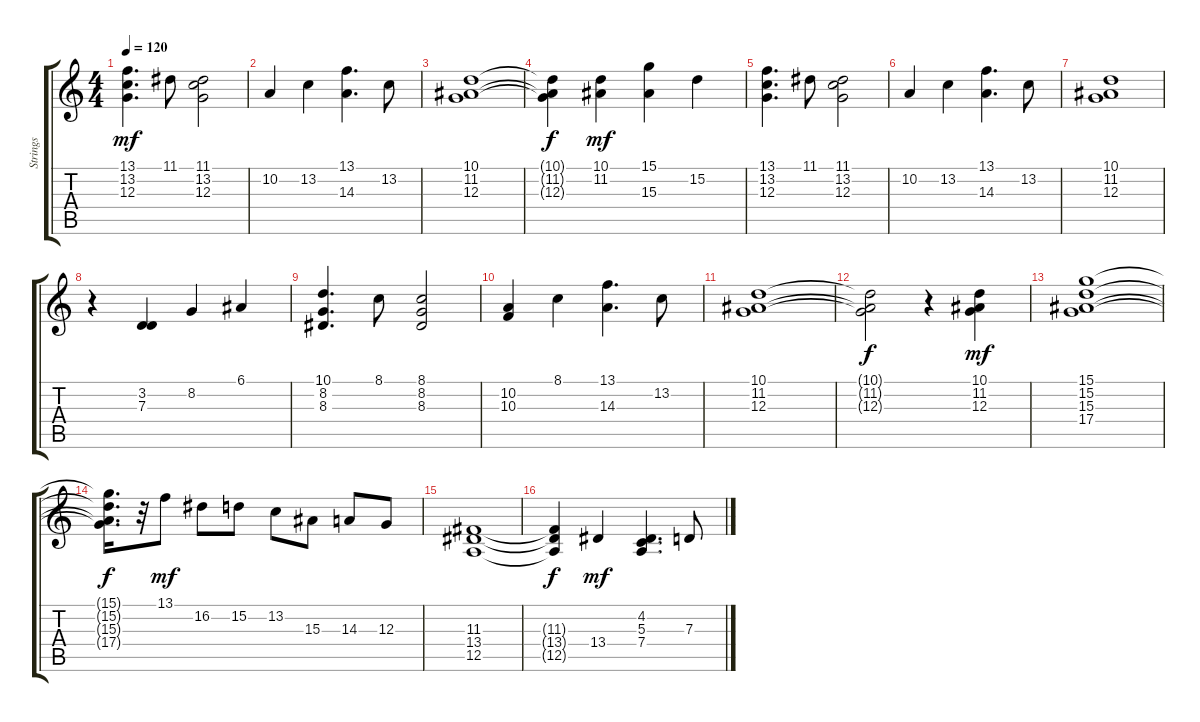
\track ("Strings" "Strings") {instrument stringensemble1}
\staff {score tabs}
\tuning (E4 B3 G3 D3 A2 E2) {hide}
\ts (4 4)
\tempo 120
\clef g2
\ks c
(13.1 13.2 12.3).4{d dy mf} 11.1.8 (11.1 13.2 12.3).2 |
10.2.4 13.2.4 (13.1 14.3).4{d} 13.2.8 |
(10.1 11.2 12.3).1 |
(10.1{t} 11.2{t} 12.3{t}).4{dy f} (10.1 11.2).4{dy mf} (15.1 15.3).4 15.2.4 |
(13.1 13.2 12.3).4{d} 11.1.8 (11.1 13.2 12.3).2 |
10.2.4 13.2.4 (13.1 14.3).4{d} 13.2.8 |
(10.1 11.2 12.3).1 |
r.4 (3.2 7.3).4 8.2.4 6.1.4 |
(10.1 8.2 8.3).4{d} 8.1.8 (8.1 8.2 8.3).2 |
(10.2 10.3).4 8.1.4 (13.1 14.3).4{d} 13.2.8 |
(10.1 11.2 12.3).1 |
(10.1{t} 11.2{t} 12.3{t}).2{dy f} r.4 (10.1 11.2 12.3).4{dy mf} |
(15.1 15.2 15.3 17.4).1 |
(15.1{t} 15.2{t} 15.3{t} 17.4{t}).16{d dy f} r.32 13.1.8{dy mf} 16.2.8 15.2.8 13.2.8 15.3.8 14.3.8 12.3.8 |
(11.3 13.4 12.5).1 |
(11.3{t} 13.4{t} 12.5{t}).4{dy f} 13.4.4{dy mf} (4.2 5.3 7.4).4{d} 7.3.8
